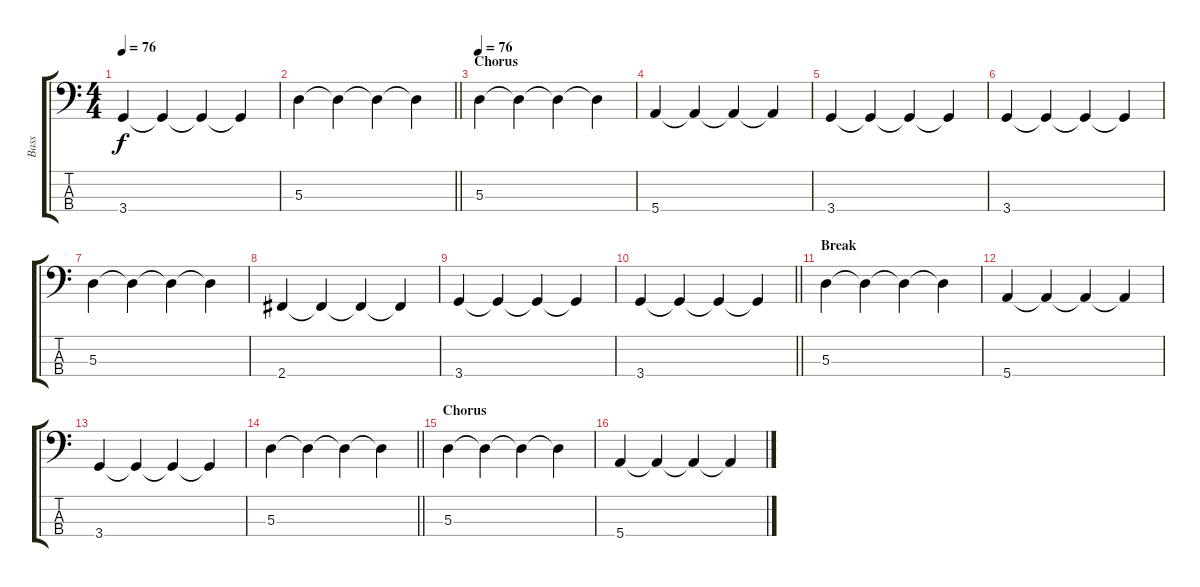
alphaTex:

\track ("Bass" "Bass") {instrument electricbassfinger}
\staff {score tabs}
\tuning (G2 D2 A1 E1) {hide}
\ts (4 4)
\tempo 76
\clef f4
\ks c
3.4.4{dy f} 3.4{t}.4 3.4{t}.4 3.4{t}.4 |
\barLineRight lightlight
5.3.4 5.3{t}.4 5.3{t}.4 5.3{t}.4 |
\section ("" "Chorus")
\tempo 76
5.3.4 5.3{t}.4 5.3{t}.4 5.3{t}.4 |
5.4.4 5.4{t}.4 5.4{t}.4 5.4{t}.4 |
3.4.4 3.4{t}.4 3.4{t}.4 3.4{t}.4 |
3.4.4 3.4{t}.4 3.4{t}.4 3.4{t}.4 |
5.3.4 5.3{t}.4 5.3{t}.4 5.3{t}.4 |
2.4.4 2.4{t}.4 2.4{t}.4 2.4{t}.4 |
3.4.4 3.4{t}.4 3.4{t}.4 3.4{t}.4 |
\barLineRight lightlight
3.4.4 3.4{t}.4 3.4{t}.4 3.4{t}.4 |
\section ("" "Break")
5.3.4 5.3{t}.4 5.3{t}.4 5.3{t}.4 |
5.4.4 5.4{t}.4 5.4{t}.4 5.4{t}.4 |
3.4.4 3.4{t}.4 3.4{t}.4 3.4{t}.4 |
\barLineRight lightlight
5.3.4 5.3{t}.4 5.3{t}.4 5.3{t}.4 |
\section ("" "Chorus")
5.3.4 5.3{t}.4 5.3{t}.4 5.3{t}.4 |
5.4.4 5.4{t}.4 5.4{t}.4 5.4{t}.4
